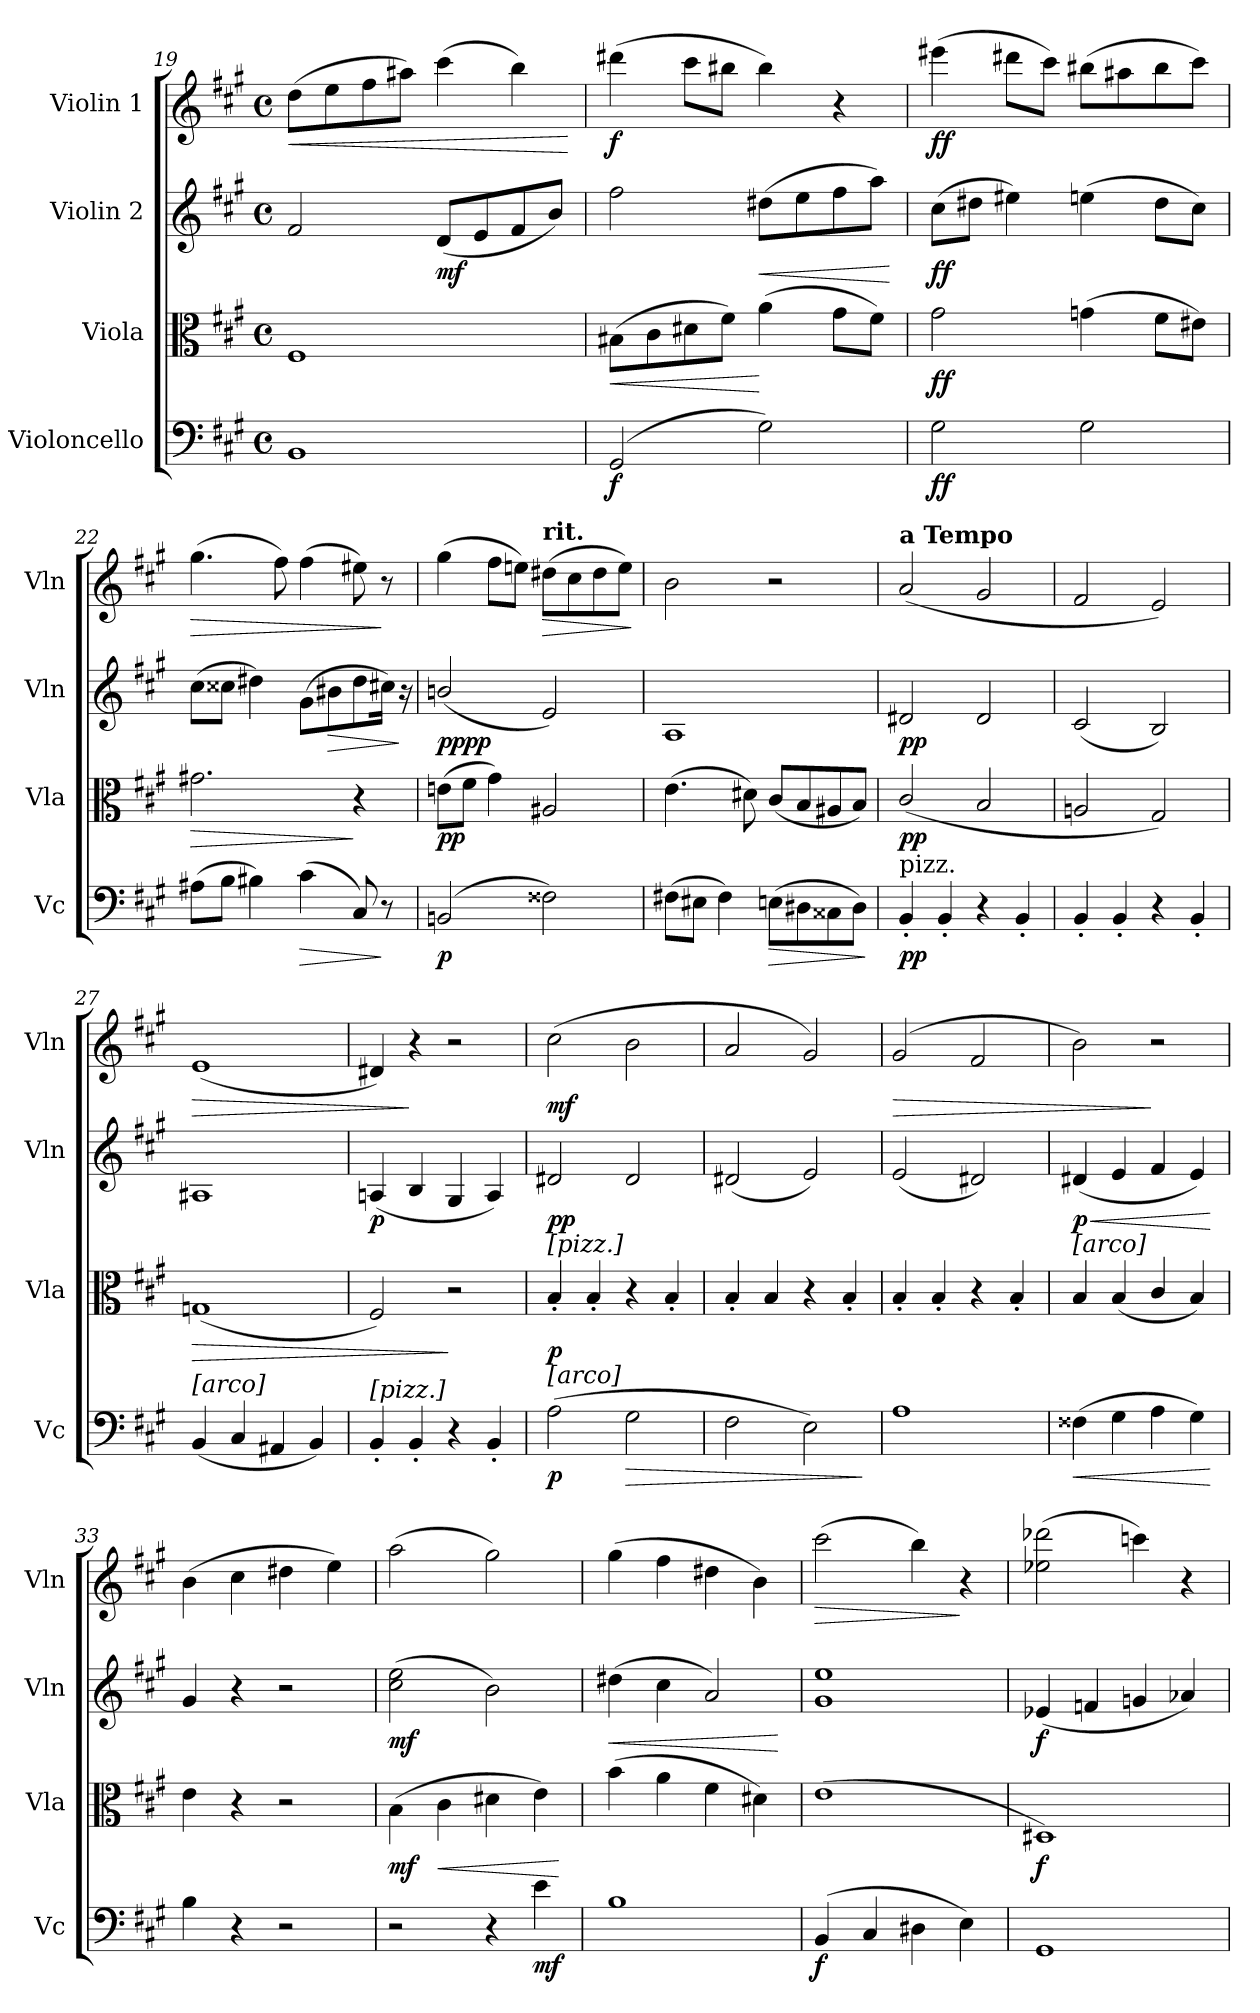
**kern	**dynam	**kern	**dynam	**kern	**dynam	**kern	**dynam
*part4	*part4	*part3	*part3	*part2	*part2	*part1	*part1
*staff4	*staff4	*staff3	*staff3	*staff2	*staff2	*staff1	*staff1
*I"Violoncello	*	*I"Viola	*	*I"Violin 2	*	*I"Violin 1	*
*I'Vc	*	*I'Vla	*	*I'Vln	*	*I'Vln	*
!!LO:LB:g=z
*clefF4	*	*clefC3	*	*clefG2	*	*clefG2	*
*k[f#c#g#]	*	*k[f#c#g#]	*	*k[f#c#g#]	*	*k[f#c#g#]	*
*M4/4	*	*M4/4	*	*M4/4	*	*M4/4	*
*met(c)	*	*met(c)	*	*met(c)	*	*met(c)	*
=19	=19	=19	=19	=19	=19	=19	=19
!	!	!	!	!	!	!	!LO:HP:b
1BB	.	1F#	.	2f#/	.	(>8dd\L	<
.	.	.	.	.	.	8ee\	.
.	.	.	.	.	.	8ff#\	.
.	.	.	.	.	.	8aa#X\J)	.
!	!	!	!	!	!LO:DY:b	!	!
.	.	.	.	(<8d/L	mf	(>4ccc#\	.
.	.	.	.	8e/	.	.	.
.	.	.	.	8f#/	.	4bb\)	.
.	.	.	.	8b/J)	.	.	.
.	.	.	.	.	.	.	[
=20	=20	=20	=20	=20	=20	=20	=20
!	!LO:DY:b	!	!LO:HP:b	!	!	!	!LO:DY:b
(>2GG#/	f	(>8B#X\L	<	2ff#\	.	(>4ddd#X\	f
.	.	8c#\	.	.	.	.	.
.	.	8d#X\	.	.	.	8ccc#\L	.
.	.	8f#\J)	.	.	.	8bb#X\J	.
!	!	!	!	!	!LO:HP:b	!	!
2G#\)	.	(>4a\	[	(>8dd#X\L	<	4bb#\)	.
.	.	.	.	8ee\	.	.	.
.	.	8g#\L	.	8ff#\	.	4r	.
.	.	8f#\J)	.	8aa\J)	.	.	.
.	.	.	.	.	[	.	.
=21	=21	=21	=21	=21	=21	=21	=21
!	!LO:DY:b	!	!LO:DY:b	!	!LO:DY:b	!	!LO:DY:b
2G#\	ff	2g#\	ff	(>8cc#\L	ff	(>4eee#X\	ff
.	.	.	.	8dd#X\J	.	.	.
.	.	.	.	4ee#X\)	.	8ddd#X\L	.
.	.	.	.	.	.	8ccc#\J)	.
2G#\	.	(>4gn\	.	(>4een\	.	(>8bb#X\L	.
.	.	.	.	.	.	8aa#X\	.
.	.	8f#\L	.	8dd#\L	.	8bb#\	.
.	.	8e#X\J)	.	8cc#\J)	.	8ccc#\J)	.
=22	=22	=22	=22	=22	=22	=22	=22
!	!	!	!LO:HP:b	!	!	!	!LO:HP:b
(>8A#X\L	.	2.g#X\	>	(>8cc#\L	.	(>4.gg#\	>
8B\J	.	.	.	8cc##X\J	.	.	.
4B#X\)	.	.	.	4dd#X\)	.	.	.
.	.	.	.	.	.	8ff#\)	.
!	!LO:HP:b	!	!	!	!	!	!
(>4c#\	>	.	.	(>8g#\L	.	(>4ff#\	.
!	!	!	!	!	!LO:HP:b	!	!
.	.	.	.	8b#X\	>	.	.
8C#/)	.	4r	]	8dd#\	.	8ee#X\)	.
8r	]	.	.	16cc#i\Jk)	.	8r	]
.	.	.	.	16r	]	.	.
=23	=23	=23	=23	=23	=23	=23	=23
!	!LO:DY:b	!	!LO:DY:b	!	!LO:DY:b	!	!
!	!	!	!	!	!LO:DY:n=1:b	!	!LO:DY:b
(>2BBn/	p	(>8en\L	pp	(<2bn/	pp pp	(>4gg#\	other-dynamics
.	.	8f#\J	.	.	.	.	.
.	.	4g#\)	.	.	.	8ff#\L	.
.	.	.	.	.	.	8een\J)	.
!	!	!	!	!	!	!LO:TX:a:B:t=rit.	!
!	!	!	!	!	!	!	!LO:HP:b
2F##X\)	.	2A#X/	.	2e/)	.	(>8dd#X\L	>
.	.	.	.	.	.	8cc#\	.
.	.	.	.	.	.	8dd#\	.
.	.	.	.	.	.	8ee\J)	.
.	.	.	.	.	.	.	]
=24	=24	=24	=24	=24	=24	=24	=24
(>8F#X\L	.	(>4.e\	.	1A	.	2b\	.
8E#X\J	.	.	.	.	.	.	.
4F#\)	.	.	.	.	.	.	.
.	.	8d#X\)	.	.	.	.	.
!	!LO:HP:b	!	!	!	!	!	!
(>8En\L	>	(<8c#/L	.	.	.	2r	.
8D#X\	.	8B/	.	.	.	.	.
8C##X\	.	8A#X/	.	.	.	.	.
8D#\J)	.	8B/J)	.	.	.	.	.
.	]	.	.	.	.	.	.
=25	=25	=25	=25	=25	=25	=25	=25
!	!	!	!	!	!	!LO:TX:a:B:t=a Tempo	!
!LO:TX:a:t=pizz.	!	!	!	!	!	!	!
!	!LO:DY:b	!	!LO:DY:b	!	!LO:DY:b	!	!LO:DY:b
4BB'/	pp	(<2c#/	pp	2d#X/	pp	(<2a/	other-dynamics
4BB'/	.	.	.	.	.	.	.
4r	.	2B/	.	2d#/	.	2g#/	.
4BB'/	.	.	.	.	.	.	.
=26	=26	=26	=26	=26	=26	=26	=26
4BB'/	.	2An/	.	(<2c#/	.	2f#/	.
4BB'/	.	.	.	.	.	.	.
4r	.	2G#/)	.	2B/)	.	2e/)	.
4BB'/	.	.	.	.	.	.	.
!!LO:LB:g=z
=27	=27	=27	=27	=27	=27	=27	=27
!LO:TX:a:t=[arco]	!	!	!	!	!	!	!
!	!	!	!LO:HP:b	!	!	!	!LO:HP:b
(<4BB/	.	(<1Gn	>	1A#X	.	(<1e	>
4C#/	.	.	.	.	.	.	.
4AA#X/	.	.	.	.	.	.	.
4BB/)	.	.	.	.	.	.	.
=28	=28	=28	=28	=28	=28	=28	=28
!LO:TX:a:t=[pizz.]	!	!	!	!	!	!	!
!	!	!	!	!	!LO:DY:b	!	!
4BB'/	.	2F#/)	.	(<4An/	p	4d#X/)	.
4BB'/	.	.	.	4B/	.	4r	]
4r	.	2r	]	4G#/	.	2r	.
4BB'/	.	.	.	4A/)	.	.	.
=29	=29	=29	=29	=29	=29	=29	=29
!	!	!LO:TX:a:t=[pizz.]	!	!	!	!	!
!LO:TX:a:t=[arco]	!	!	!	!	!	!	!
!	!LO:DY:b	!	!LO:DY:b	!	!LO:DY:b	!	!LO:DY:b
(>2A\	p	4B'/	p	2d#X/	pp	(>2cc#\	mf
.	.	4B'/	.	.	.	.	.
!	!LO:HP:b	!	!	!	!	!	!
2G#\	>	4r	.	2d#/	.	2b\	.
.	.	4B'/	.	.	.	.	.
=30	=30	=30	=30	=30	=30	=30	=30
2F#\	.	4B'/	.	(<2d#X/	.	2a/	.
.	.	4B/	.	.	.	.	.
2E\)	.	4r	.	2e/)	.	2g#/)	.
.	.	4B'/	.	.	.	.	.
.	]	.	.	.	.	.	.
=31	=31	=31	=31	=31	=31	=31	=31
!	!	!	!	!	!	!	!LO:HP:b
1A	.	4B'/	.	(<2e/	.	(<2g#/	>
.	.	4B'/	.	.	.	.	.
.	.	4r	.	2d#X/)	.	2f#/	.
.	.	4B'/	.	.	.	.	.
=32	=32	=32	=32	=32	=32	=32	=32
!	!	!LO:TX:a:t=[arco]	!	!	!	!	!
!	!LO:HP:b	!	!	!	!LO:HP:b	!	!
!	!	!	!	!	!LO:DY:n=1:b	!	!
(>4F##X\	<	4B/	.	(<4d#X/	< p	2b\)	.
4G#\	.	(<4B/	.	4e/	.	.	.
4A\	.	4c#/	.	4f#/	.	2r	]
4G#\)	.	4B/)	.	4e/)	.	.	.
.	[	.	.	.	[	.	.
=33	=33	=33	=33	=33	=33	=33	=33
!	!	!	!	!	!	!	!LO:DY:b
4B\	.	4e\	.	4g#/	.	(>4b\	other-dynamics
4r	.	4r	.	4r	.	4cc#\	.
2r	.	2r	.	2r	.	4dd#X\	.
.	.	.	.	.	.	4ee\)	.
=34	=34	=34	=34	=34	=34	=34	=34
!	!	!	!LO:DY:b	!	!LO:DY:b	!	!
2r	.	(>4B\	mf	(>2cc#\ 2ee\	mf	(>2aa\	.
!	!	!	!LO:HP:b	!	!	!	!
.	.	4c#\	<	.	.	.	.
4r	.	4d#X\	.	2b\)	.	2gg#\)	.
!	!LO:DY:b	!	!	!	!	!	!
4e\	mf	4e\)	.	.	.	.	.
.	.	.	[	.	.	.	.
=35	=35	=35	=35	=35	=35	=35	=35
!	!	!	!	!	!LO:HP:b	!	!
1B	.	(>4b\	.	(>4dd#X\	<	(>4gg#\	.
.	.	4a\	.	4cc#\	.	4ff#\	.
.	.	4f#\	.	2a/)	.	4dd#X\	.
.	.	4d#X\)	.	.	.	4b\)	.
.	.	.	.	.	[	.	.
=36	=36	=36	=36	=36	=36	=36	=36
!	!LO:DY:b	!	!	!	!	!	!LO:HP:b
(>4BB/	f	(>1e	.	1g# 1ee	.	(>2ccc#\	>
4C#/	.	.	.	.	.	.	.
4D#X\	.	.	.	.	.	4bb\)	.
4E\)	.	.	.	.	.	4r	]
=37	=37	=37	=37	=37	=37	=37	=37
!	!	!	!LO:DY:b	!	!LO:DY:b	!	!
1GG#	.	1D#X)	f	(<4e-X/	f	(>2ee-X\ 2ddd-X\	.
.	.	.	.	4fn/	.	.	.
.	.	.	.	4gn/	.	4cccn\)	.
.	.	.	.	4a-X/)	.	4r	.
=	=	=	=	=	=	=	=
*-	*-	*-	*-	*-	*-	*-	*-
